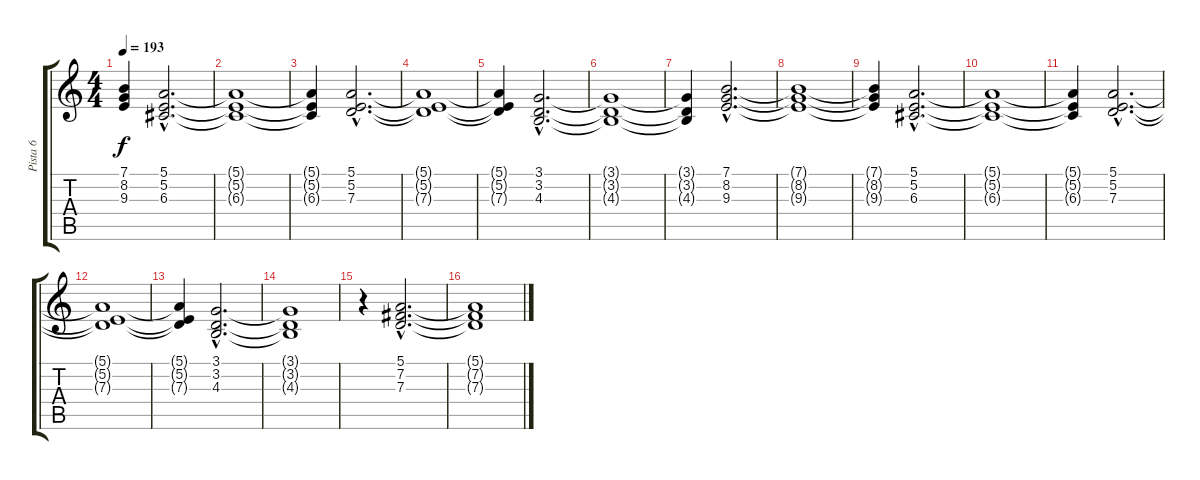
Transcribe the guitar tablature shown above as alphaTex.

\track ("Pista 6" "Pista 6") {instrument choiraahs}
\staff {score tabs}
\tuning (E4 B3 G3 D3 A2 E2) {hide}
\ts (4 4)
\tempo 193
\clef g2
\ks c
(7.1{t} 8.2{t} 9.3{t}).4{dy f} (5.1{hac} 5.2{hac} 6.3{hac}).2{d} |
(5.1{t} 5.2{t} 6.3{t}).1 |
(5.1{t} 5.2{t} 6.3{t}).4 (5.1{hac} 5.2{hac} 7.3{hac}).2{d} |
(5.1{t} 5.2{t} 7.3{t}).1 |
(5.1{t} 5.2{t} 7.3{t}).4 (3.1{hac} 3.2{hac} 4.3{hac}).2{d} |
(3.1{t} 3.2{t} 4.3{t}).1 |
(3.1{t} 3.2{t} 4.3{t}).4 (7.1{hac} 8.2{hac} 9.3{hac}).2{d} |
(7.1{t} 8.2{t} 9.3{t}).1 |
(7.1{t} 8.2{t} 9.3{t}).4 (5.1{hac} 5.2{hac} 6.3{hac}).2{d} |
(5.1{t} 5.2{t} 6.3{t}).1 |
(5.1{t} 5.2{t} 6.3{t}).4 (5.1{hac} 5.2{hac} 7.3{hac}).2{d} |
(5.1{t} 5.2{t} 7.3{t}).1 |
(5.1{t} 5.2{t} 7.3{t}).4 (3.1{hac} 3.2{hac} 4.3{hac}).2{d} |
(3.1{t} 3.2{t} 4.3{t}).1 |
r.4 (5.1{hac} 7.2{hac} 7.3{hac}).2{d volume 5} |
(5.1{t} 7.2{t} 7.3{t}).1
